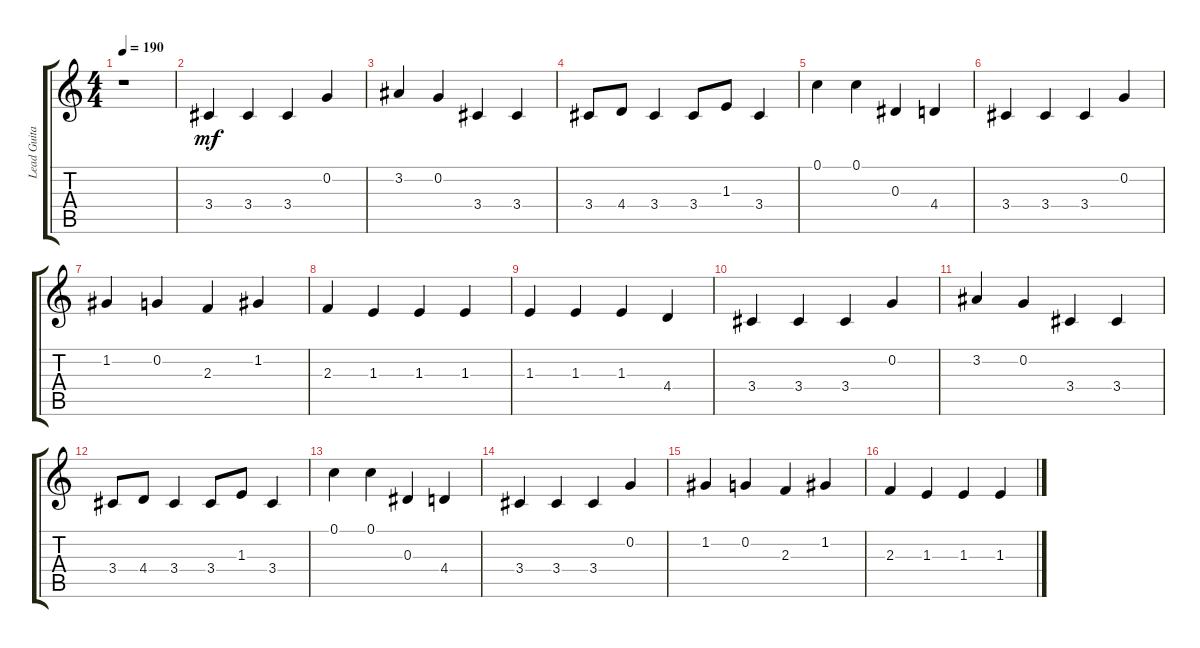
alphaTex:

\track ("Lead Guitar" "Lead Guita") {instrument distortionguitar}
\staff {score tabs}
\tuning (C4 G3 Eb3 Bb2 F2 C2) {hide}
\ts (4 4)
\tempo 190
\clef g2
\ks c
r.1{dy mf} |
3.4.4{volume 14} 3.4.4 3.4.4 0.2.4 |
3.2.4 0.2.4 3.4.4 3.4.4 |
3.4.8 4.4.8 3.4.4 3.4.8 1.3.8 3.4.4 |
0.1.4 0.1.4 0.3.4 4.4.4 |
3.4.4 3.4.4 3.4.4 0.2.4 |
1.2.4 0.2.4 2.3.4 1.2.4 |
2.3.4 1.3.4 1.3.4 1.3.4 |
1.3.4 1.3.4 1.3.4 4.4.4 |
3.4.4 3.4.4 3.4.4 0.2.4 |
3.2.4 0.2.4 3.4.4 3.4.4 |
3.4.8 4.4.8 3.4.4 3.4.8 1.3.8 3.4.4 |
0.1.4 0.1.4 0.3.4 4.4.4 |
3.4.4 3.4.4 3.4.4 0.2.4 |
1.2.4 0.2.4 2.3.4 1.2.4 |
2.3.4 1.3.4 1.3.4 1.3.4
